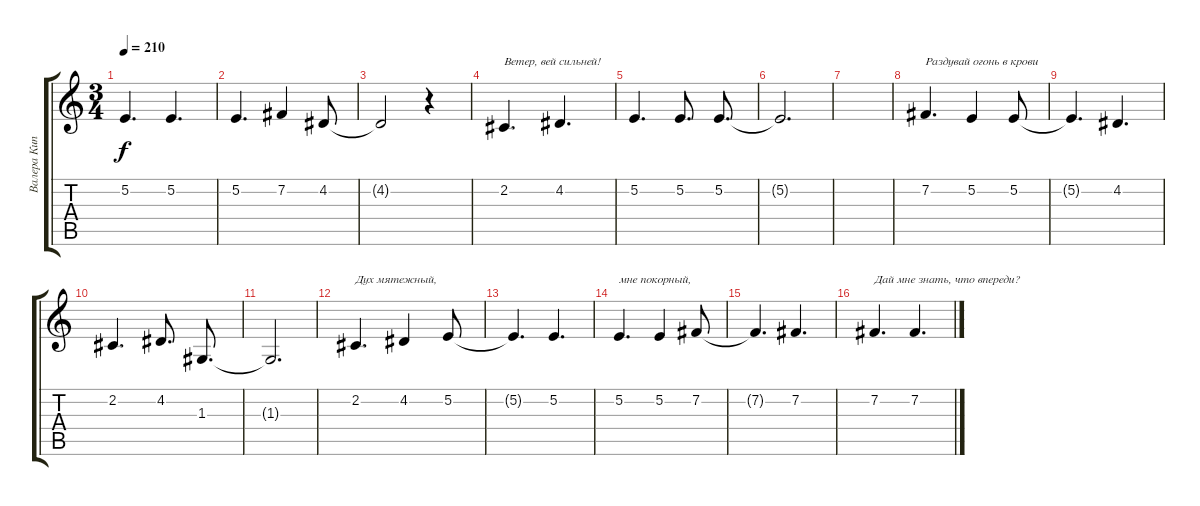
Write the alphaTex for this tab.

\track ("Валера Кипелов" "Валера Кип") {instrument violin}
\staff {score tabs}
\tuning (E4 B3 G3 D3 A2 E2) {hide}
\ts (3 4)
\tempo 210
\clef g2
\ks c
5.2.4{d dy f} 5.2.4{d} |
5.2.4{d} 7.2.4 4.2.8 |
4.2{t}.2 r.4 |
2.2.4{d txt "Ветер, вей сильней!"} 4.2.4{d} |
5.2.4{d} 5.2.8{d} 5.2.8{d} |
5.2{t}.2{d} |
|
7.2.4{d txt "Раздувай огонь в крови"} 5.2.4 5.2.8 |
5.2{t}.4{d} 4.2.4{d} |
2.2.4{d} 4.2.8{d} 1.3.8{d} |
1.3{t}.2{d} |
2.2.4{d txt "Дух мятежный,"} 4.2.4 5.2.8 |
5.2{t}.4{d} 5.2.4{d} |
5.2.4{d txt "мне покорный, "} 5.2.4 7.2.8 |
7.2{t}.4{d} 7.2.4{d} |
7.2.4{d txt "Дай мне знать, что впереди? "} 7.2.4{d}
